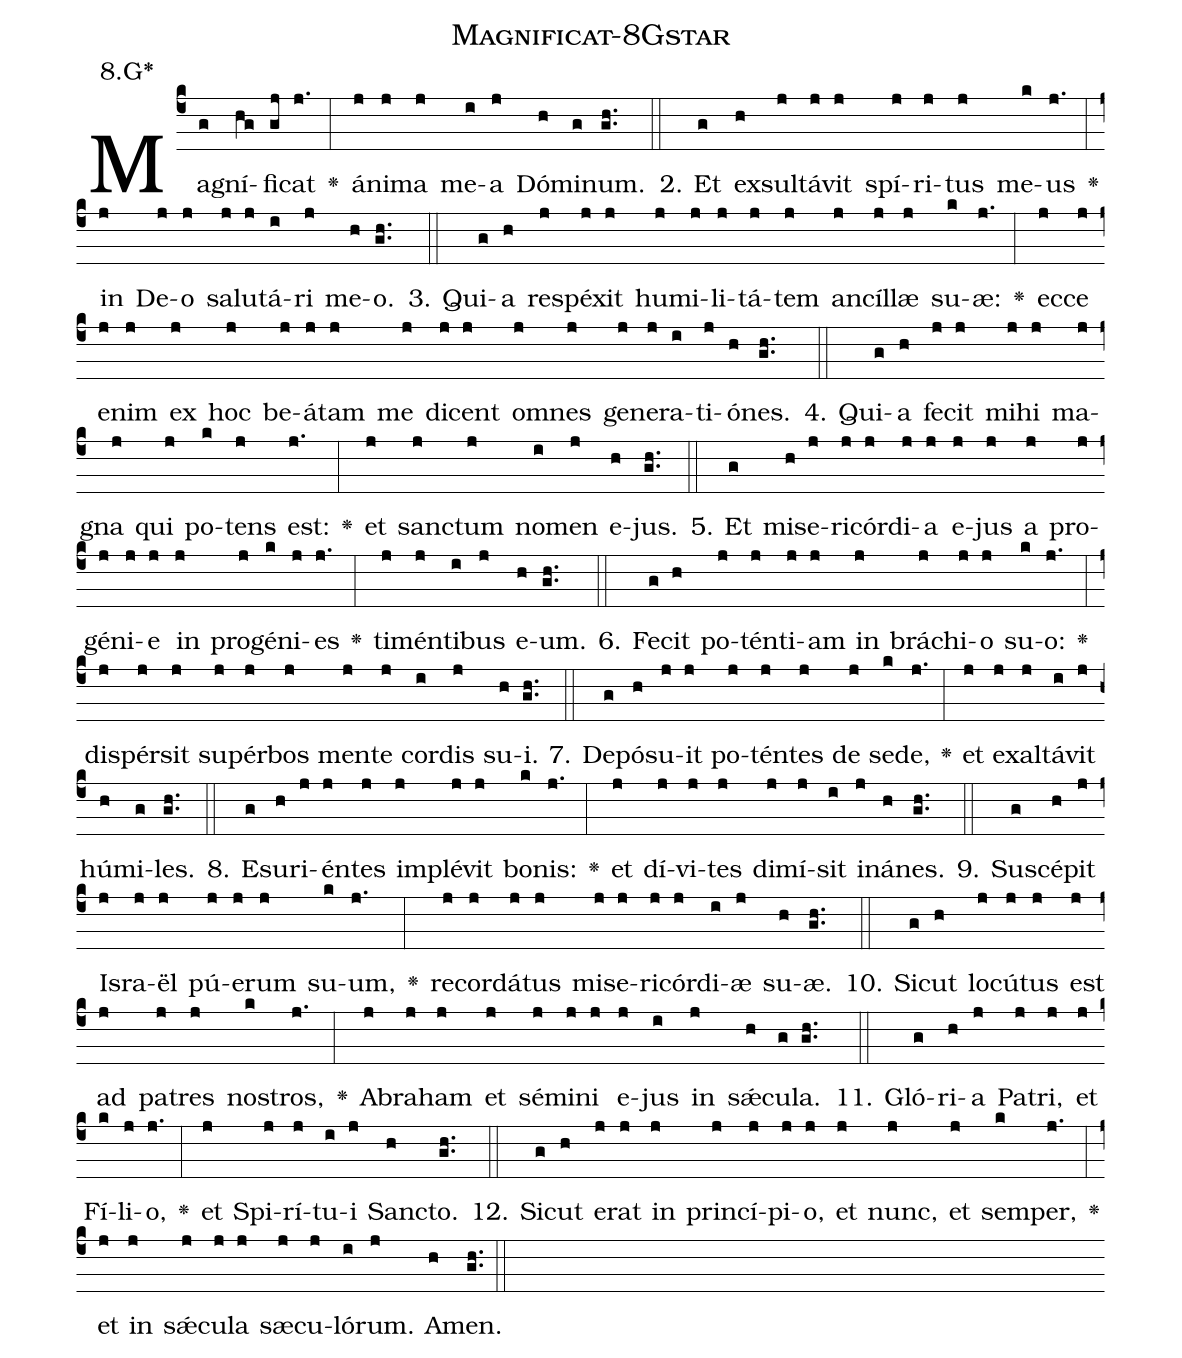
name: Magnificat-8Gstar;
annotation: 8.G*;
%%
(c4)Ma(g)gní(hg)fi(gj)cat(j.) <v>\greheightstar</v>(:) á(j)ni(j)ma(j) me(i)a(j) Dó(h)mi(g)num.(gh..) (::)
2. Et(g) ex(h)sul(j)tá(j)vit(j) spí(j)ri(j)tus(j) me(k)us(j.) <v>\greheightstar</v>(:) in(j) De(j)o(j) sa(j)lu(j)tá(i)ri(j) me(h)o.(gh..) (::)
3. Qui(g)a(h) re(j)spé(j)xit(j) hu(j)mi(j)li(j)tá(j)tem(j) an(j)cíl(j)læ(j) su(k)æ:(j.) <v>\greheightstar</v>(:) ec(j)ce(j) e(j)nim(j) ex(j) hoc(j) be(j)á(j)tam(j) me(j) di(j)cent(j) om(j)nes(j) ge(j)ne(j)ra(i)ti(j)ó(h)nes.(gh..) (::)
4. Qui(g)a(h) fe(j)cit(j) mi(j)hi(j) ma(j)gna(j) qui(j) po(k)tens(j) est:(j.) <v>\greheightstar</v>(:) et(j) san(j)ctum(j) no(i)men(j) e(h)jus.(gh..) (::)
5. Et(g) mi(h)se(j)ri(j)cór(j)di(j)a(j) e(j)jus(j) a(j) pro(j)gé(j)ni(j)e(j) in(j) pro(j)gé(k)ni(j)es(j.) <v>\greheightstar</v>(:) ti(j)mén(j)ti(i)bus(j) e(h)um.(gh..) (::)
6. Fe(g)cit(h) po(j)tén(j)ti(j)am(j) in(j) brá(j)chi(j)o(j) su(k)o:(j.) <v>\greheightstar</v>(:) di(j)spér(j)sit(j) su(j)pér(j)bos(j) men(j)te(j) cor(i)dis(j) su(h)i.(gh..) (::)
7. De(g)pó(h)su(j)it(j) po(j)tén(j)tes(j) de(j) se(k)de,(j.) <v>\greheightstar</v>(:) et(j) e(j)xal(j)tá(i)vit(j) hú(h)mi(g)les.(gh..) (::)
8. E(g)su(h)ri(j)én(j)tes(j) im(j)plé(j)vit(j) bo(k)nis:(j.) <v>\greheightstar</v>(:) et(j) dí(j)vi(j)tes(j) di(j)mí(j)sit(i) i(j)ná(h)nes.(gh..) (::)
9. Su(g)scé(h)pit(j) Is(j)ra(j)ël(j) pú(j)e(j)rum(j) su(k)um,(j.) <v>\greheightstar</v>(:) re(j)cor(j)dá(j)tus(j) mi(j)se(j)ri(j)cór(j)di(i)æ(j) su(h)æ.(gh..) (::)
10. Si(g)cut(h) lo(j)cú(j)tus(j) est(j) ad(j) pa(j)tres(j) no(k)stros,(j.) <v>\greheightstar</v>(:) A(j)bra(j)ham(j) et(j) sé(j)mi(j)ni(j) e(j)jus(i) in(j) sǽ(h)cu(g)la.(gh..) (::)
11. Gló(g)ri(h)a(j) Pa(j)tri,(j) et(j) Fí(k)li(j)o,(j.) <v>\greheightstar</v>(:) et(j) Spi(j)rí(j)tu(i)i(j) San(h)cto.(gh..) (::)
12. Si(g)cut(h) e(j)rat(j) in(j) prin(j)cí(j)pi(j)o,(j) et(j) nunc,(j) et(j) sem(k)per,(j.) <v>\greheightstar</v>(:) et(j) in(j) sǽ(j)cu(j)la(j) sæ(j)cu(j)ló(i)rum.(j) A(h)men.(gh..) (::)
